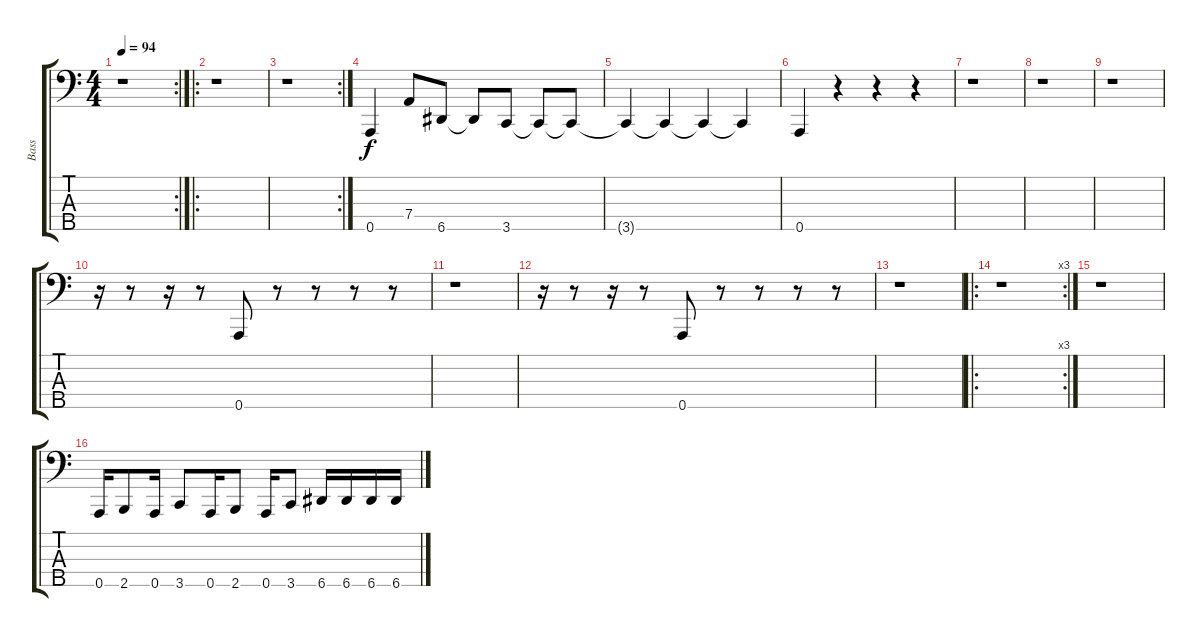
\track ("Bass" "Bass") {instrument acousticguitarnylon}
\staff {score tabs}
\tuning (F2 C2 G1 D1 A0) {hide}
\rc 2
\ts (4 4)
\tempo 94
\clef f4
\ks c
r.1{dy f instrument acousticguitarnylon} |
\ro
r.1 |
\rc 2
r.1 |
0.5.4{instrument fretlessbass} 7.4.8 6.5.8 6.5{t}.8 3.5.8 3.5{t}.8 3.5{t}.8 |
3.5{t}.4 3.5{t}.4 3.5{t}.4 3.5{t}.4 |
0.5.4 r.4 r.4 r.4 |
r.1{instrument acousticguitarnylon} |
r.1 |
r.1 |
r.16 r.8 r.16 r.8 0.5.8 r.8 r.8 r.8 r.8 |
r.1 |
r.16 r.8 r.16 r.8 0.5.8 r.8 r.8 r.8 r.8 |
r.1 |
\ro
\rc 3
r.1 |
r.1 |
0.5.16 2.5.8 0.5.16 3.5.8 0.5.16 2.5.8 0.5.16 3.5.8 6.5.16 6.5.16 6.5.16 6.5.16
